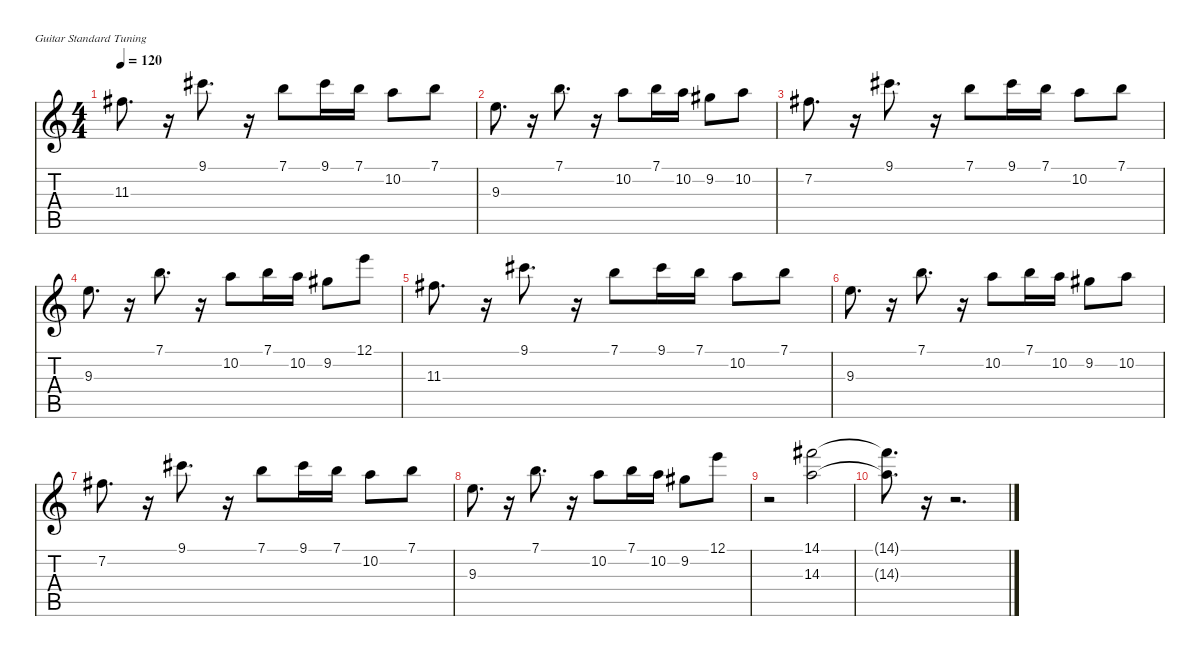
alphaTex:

\defaultSystemsLayout 4
\hideDynamics
\bracketExtendMode nobrackets
\singleTrackTrackNamePolicy hidden
\multiTrackTrackNamePolicy hidden
\firstSystemTrackNameMode fullname
\firstSystemTrackNameOrientation horizontal
\otherSystemsTrackNameOrientation horizontal
\track ("Piste 1" "od.guit.") {instrument overdrivenguitar}
\staff {score tabs}
\tuning (E4 B3 G3 D3 A2 E2)
\ts (4 4)
\tempo 120
\clef g2
\ks c
11.3{acc #}.8{d dy mf beam Down} r.16{beam Down} 9.1{acc #}.8{d beam Down} r.16{beam Down} 7.1.8{beam Down} 9.1{acc #}.16{beam Down} 7.1.16{beam Down} 10.2.8{beam Down} 7.1.8{beam Down} |
9.3.8{d beam Down} r.16{beam Down} 7.1.8{d beam Down} r.16{beam Down} 10.2.8{beam Down} 7.1.16{beam Down} 10.2.16{beam Down} 9.2{acc #}.8{beam Down} 10.2.8{beam Down} |
7.2{acc #}.8{d beam Down} r.16{beam Down} 9.1{acc #}.8{d beam Down} r.16{beam Down} 7.1.8{beam Down} 9.1{acc #}.16{beam Down} 7.1.16{beam Down} 10.2.8{beam Down} 7.1.8{beam Down} |
9.3.8{d beam Down} r.16{beam Down} 7.1.8{d beam Down} r.16{beam Down} 10.2.8{beam Down} 7.1.16{beam Down} 10.2.16{beam Down} 9.2{acc #}.8{beam Down} 12.1.8{beam Down} |
11.3{acc #}.8{d beam Down} r.16{beam Down} 9.1{acc #}.8{d beam Down} r.16{beam Down} 7.1.8{beam Down} 9.1{acc #}.16{beam Down} 7.1.16{beam Down} 10.2.8{beam Down} 7.1.8{beam Down} |
9.3.8{d beam Down} r.16{beam Down} 7.1.8{d beam Down} r.16{beam Down} 10.2.8{beam Down} 7.1.16{beam Down} 10.2.16{beam Down} 9.2{acc #}.8{beam Down} 10.2.8{beam Down} |
7.2{acc #}.8{d beam Down} r.16{beam Down} 9.1{acc #}.8{d beam Down} r.16{beam Down} 7.1.8{beam Down} 9.1{acc #}.16{beam Down} 7.1.16{beam Down} 10.2.8{beam Down} 7.1.8{beam Down} |
9.3.8{d beam Down} r.16{beam Down} 7.1.8{d beam Down} r.16{beam Down} 10.2.8{beam Down} 7.1.16{beam Down} 10.2.16{beam Down} 9.2{acc #}.8{beam Down} 12.1.8{beam Down} |
r.2{beam Down} (14.1{acc #} 14.3).2{dy mp beam Down} |
(14.1{t acc #} 14.3{t}).8{d dy f beam Down} r.16{beam Down} r.2{d beam Down}
